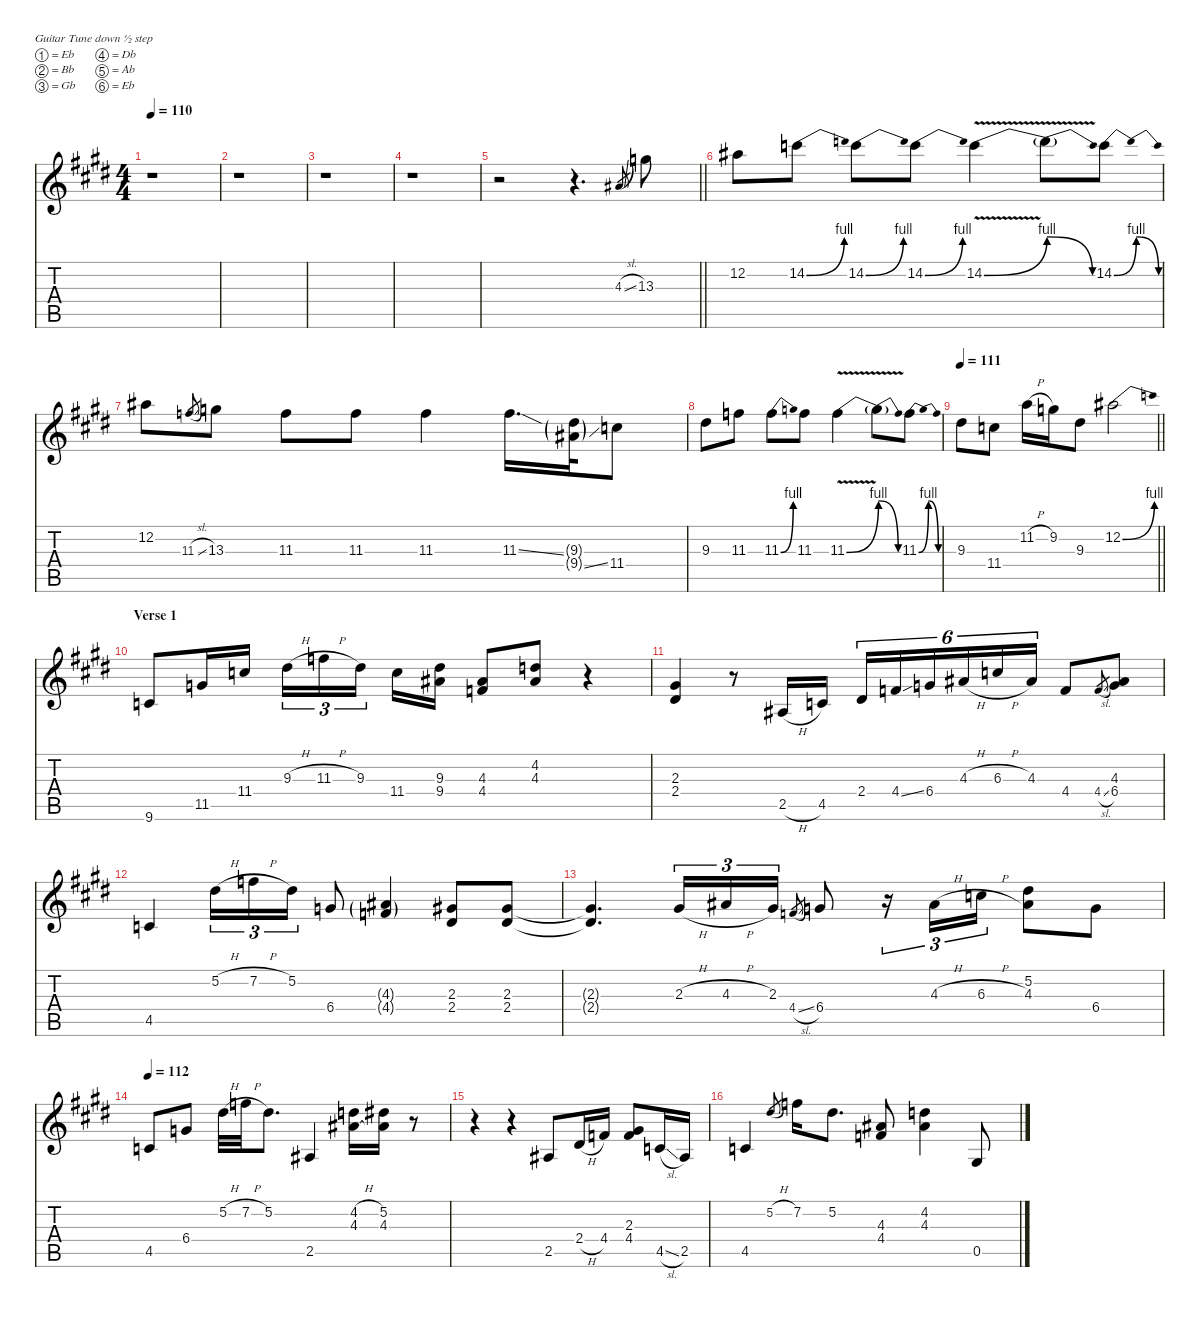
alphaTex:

\defaultSystemsLayout 4
\hideDynamics
\bracketExtendMode nobrackets
\singleTrackTrackNamePolicy hidden
\multiTrackTrackNamePolicy hidden
\otherSystemsTrackNameOrientation horizontal
\track ("Guitar 2-hid" "od.guit.") {defaultSystemsLayout 4 mute instrument overdrivenguitar}
\staff {score tabs}
\tuning (Eb4 Bb3 Gb3 Db3 Ab2 Eb2)
\ts (4 4)
\beaming (8 2 2 2 2)
\tempo 110
\clef g2
\ks c#minor
r.1{dy mp instrument overdrivenguitar} |
r.1 |
r.1 |
r.1 |
\barLineRight lightlight
r.2 r.4{d} 4.3{sl acc #}.8{gr} 13.3{acc forcenatural}.8{dy f} |
12.2{acc #}.8 14.2{be (bend 0 0 30 4) acc forcenatural}.8 14.2{be (bend 0 0 30 4) acc forcenatural}.8 14.2{be (bend 0 0 30 4) acc forcenatural}.8 14.2{be (bend 0 0 60 4) v acc forcenatural}.4 14.2{be (release 0 4 60 0) t}.8 14.2{be (bendrelease 0 0 9.999999599999999 4 19.999999199999998 4 30 0) acc forcenatural}.8 |
12.2{acc #}.8 11.3{sl acc forcenatural}.8{gr dy mp} 13.3{acc forcenatural}.8{dy f} 11.3{acc forcenatural}.8 11.3{acc forcenatural}.8 11.3{acc forcenatural}.4 11.3{ss acc forcenatural}.16{d} (9.3{g acc #} 9.4{ss g acc #}).32{dy mf} 11.4{acc forcenatural}.8{dy f} |
9.3{acc #}.8 11.3{acc forcenatural}.8 11.3{be (bend 0 0 30 4) acc forcenatural}.8 11.3{acc forcenatural}.8 11.3{be (bend 0 0 60 4) v acc forcenatural}.4 11.3{be (release 0 4 60 0) t}.8 11.3{be (bendrelease 0 0 9.999999599999999 4 19.999999199999998 4 30 0) acc forcenatural}.8 |
\tempo 111
\barLineRight lightlight
9.3{acc #}.8 11.4{acc forcenatural}.8 11.2{h acc forcenatural}.16 9.2{acc forcenatural}.16 9.3{acc #}.8 12.2{be (bend 0 0 30 4) acc #}.2 |
\section ("" "Verse 1")
9.6{acc forcenatural}.8{instrument electricguitarjazz} 11.5{acc forcenatural}.16 11.4{acc forcenatural}.16 9.3{h acc #}.16{tu (3 2)} 11.3{h acc forcenatural}.16{tu (3 2)} 9.3{acc #}.16{tu (3 2)} 11.4{acc forcenatural}.16 (9.3{acc #} 9.4{acc #}).16 (4.3{acc #} 4.4{acc forcenatural}).8 (4.2{acc forcenatural} 4.3{acc #}).8 r.4 |
(2.3{acc #} 2.4{acc #}).4 r.8 2.5{h acc #}.16 4.5{acc forcenatural}.16 2.4{acc #}.16{tu (6 4)} 4.4{ss acc forcenatural}.16{tu (6 4)} 6.4{acc forcenatural}.16{tu (6 4)} 4.3{h acc #}.16{tu (6 4)} 6.3{h acc forcenatural}.16{tu (6 4)} 4.3{acc #}.16{tu (6 4)} 4.4{acc forcenatural}.8 4.4{sl acc forcenatural}.8{gr dy mf} (4.3{acc #} 6.4{acc forcenatural}).8{dy f} |
4.5{acc forcenatural}.4 5.2{h acc #}.16{tu (3 2)} 7.2{h acc forcenatural}.16{tu (3 2)} 5.2{acc #}.16{tu (3 2)} 6.4{acc forcenatural}.8 (4.3{g acc #} 4.4{g acc forcenatural}).4{dy mf} (2.3{acc #} 2.4{acc #}).8 (2.3{acc #} 2.4{acc #}).8{dy f} |
(2.3{t acc #} 2.4{t acc #}).4{d} 2.3{h acc #}.16{tu (3 2)} 4.3{h acc #}.16{tu (3 2)} 2.3{acc #}.16{tu (3 2)} 4.4{sl acc forcenatural}.8{gr dy mp} 6.4{acc forcenatural}.8{dy f} r.16{tu (3 2)} 4.3{h acc #}.16{tu (3 2)} 6.3{h acc forcenatural}.16{tu (3 2)} (5.2{acc #} 4.3{acc #}).8{dy mf} 6.4{acc forcenatural}.8{dy f} |
\tempo 112
4.5{acc forcenatural}.8 6.4{acc forcenatural}.8 5.2{h acc #}.32 7.2{h acc forcenatural}.32 5.2{acc #}.8{d} 2.5{acc #}.4{dy mf} (4.2{h acc forcenatural} 4.3{h acc #}).16 (5.2{acc #} 4.3{acc #}).16 r.8 |
r.4 r.4 2.5{acc #}.8{dy f} 2.4{h acc #}.16{dy mf} 4.4{acc forcenatural}.16 (2.3{acc #} 4.4{acc forcenatural}).8{dy f} 4.5{sl acc forcenatural}.16 2.5{acc #}.16 |
4.5{acc forcenatural}.4 5.2{h acc #}.8{gr dy mf} 7.2{acc forcenatural}.16{dy f} 5.2{acc #}.8{d dy mf} (4.3{acc #} 4.4{acc forcenatural}).8 (4.2{acc forcenatural} 4.3{acc #}).4 0.5{acc #}.8
